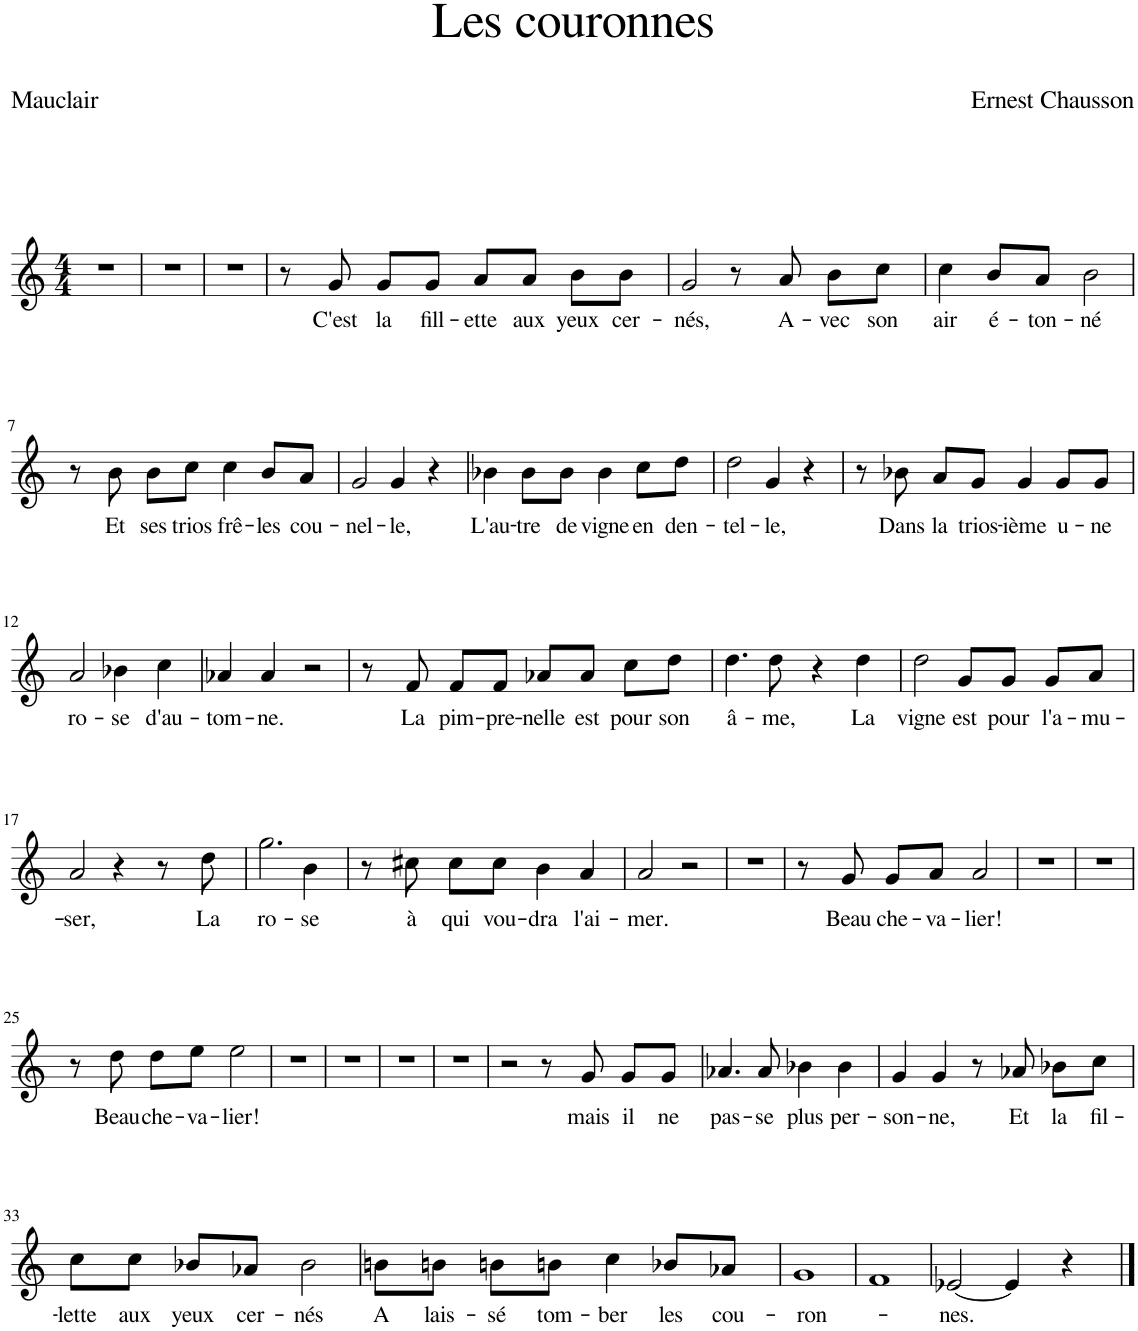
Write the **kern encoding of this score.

**kern	**text
*part1	*part1
*staff1	*staff1
*I"Piano	*
*I'Pno	*
*clefG2	*
*k[]	*
*M4/4	*
=1	=1
1r	.
=2	=2
1r	.
=3	=3
1r	.
=4	=4
8r	.
!	!LO:LY:b
8g/	C'est
!	!LO:LY:b
8g/L	la
!	!LO:LY:b
8g/J	fill-
!	!LO:LY:b
8a/L	-ette
!	!LO:LY:b
8a/J	aux
!	!LO:LY:b
8b\L	yeux
!	!LO:LY:b
8b\J	cer-
=5	=5
!	!LO:LY:b
2g/	-nés,
8r	.
!	!LO:LY:b
8a/	A-
!	!LO:LY:b
8b\L	-vec
!	!LO:LY:b
8cc\J	son
=6	=6
!	!LO:LY:b
4cc\	air
!	!LO:LY:b
8b/L	é-
!	!LO:LY:b
8a/J	-ton-
!	!LO:LY:b
2b\	-né
!!LO:LB:g=z
=7	=7
8r	.
!	!LO:LY:b
8b\	Et
!	!LO:LY:b
8b\L	ses
!	!LO:LY:b
8cc\J	trios
!	!LO:LY:b
4cc\	frê-
!	!LO:LY:b
8b/L	-les
!	!LO:LY:b
8a/J	cou-
=8	=8
!	!LO:LY:b
2g/	-nel-
!	!LO:LY:b
4g/	-le,
4r	.
=9	=9
!	!LO:LY:b
4b-X\	L'au-
!	!LO:LY:b
8b-\L	-tre
!	!LO:LY:b
8b-\J	de
!	!LO:LY:b
4b-\	vigne
!	!LO:LY:b
8cc\L	en
!	!LO:LY:b
8dd\J	den-
=10	=10
!	!LO:LY:b
2dd\	-tel-
!	!LO:LY:b
4g/	-le,
4r	.
=11	=11
8r	.
!	!LO:LY:b
8b-X\	Dans
!	!LO:LY:b
8a/L	la
!	!LO:LY:b
8g/J	trios-
!	!LO:LY:b
4g/	ième
!	!LO:LY:b
8g/L	u-
!	!LO:LY:b
8g/J	-ne
!!LO:LB:g=z
=12	=12
!	!LO:LY:b
2a/	ro-
!	!LO:LY:b
4b-X\	-se
!	!LO:LY:b
4cc\	d'au-
=13	=13
!	!LO:LY:b
4a-X/	-tom-
!	!LO:LY:b
4a-/	-ne.
2r	.
=14	=14
8r	.
!	!LO:LY:b
8f/	La
!	!LO:LY:b
8f/L	pim-
!	!LO:LY:b
8f/J	-pre-
!	!LO:LY:b
8a-X/L	-nelle
!	!LO:LY:b
8a-/J	est
!	!LO:LY:b
8cc\L	pour
!	!LO:LY:b
8dd\J	son
=15	=15
!	!LO:LY:b
4.dd\	â-
!	!LO:LY:b
8dd\	-me,
4r	.
!	!LO:LY:b
4dd\	La
=16	=16
!	!LO:LY:b
2dd\	vigne
!	!LO:LY:b
8g/L	est
!	!LO:LY:b
8g/J	pour
!	!LO:LY:b
8g/L	l'a-
!	!LO:LY:b
8a/J	-mu-
!!LO:LB:g=z
=17	=17
!	!LO:LY:b
2a/	-ser,
4r	.
8r	.
!	!LO:LY:b
8dd\	La
=18	=18
!	!LO:LY:b
2.gg\	ro-
!	!LO:LY:b
4b\	-se
=19	=19
8r	.
!	!LO:LY:b
8cc#X\	à
!	!LO:LY:b
8cc#\L	qui
!	!LO:LY:b
8cc#\J	vou-
!	!LO:LY:b
4b\	-dra
!	!LO:LY:b
4a/	l'ai-
=20	=20
!	!LO:LY:b
2a/	-mer.
2r	.
=21	=21
1r	.
=22	=22
8r	.
!	!LO:LY:b
8g/	Beau
!	!LO:LY:b
8g/L	che-
!	!LO:LY:b
8a/J	-va-
!	!LO:LY:b
2a/	-lier!
=23	=23
1r	.
=24	=24
1r	.
!!LO:LB:g=z
=25	=25
8r	.
!	!LO:LY:b
8dd\	Beau
!	!LO:LY:b
8dd\L	che-
!	!LO:LY:b
8ee\J	-va-
!	!LO:LY:b
2ee\	-lier!
=26	=26
1r	.
=27	=27
1r	.
=28	=28
1r	.
=29	=29
1r	.
=30	=30
2r	.
8r	.
!	!LO:LY:b
8g/	mais
!	!LO:LY:b
8g/L	il
!	!LO:LY:b
8g/J	ne
=31	=31
!	!LO:LY:b
4.a-X/	pas-
!	!LO:LY:b
8a-/	-se
!	!LO:LY:b
4b-X\	plus
!	!LO:LY:b
4b-\	per-
=32	=32
!	!LO:LY:b
4g/	-son-
!	!LO:LY:b
4g/	-ne,
8r	.
!	!LO:LY:b
8a-X/	Et
!	!LO:LY:b
8b-X\L	la
!	!LO:LY:b
8cc\J	fil-
!!LO:LB:g=z
=33	=33
!	!LO:LY:b
8cc\L	-lette
!	!LO:LY:b
8cc\J	aux
!	!LO:LY:b
8b-X/L	yeux
!	!LO:LY:b
8a-X/J	cer-
!	!LO:LY:b
2b-\	nés
=34	=34
!	!LO:LY:b
8bn\L	A
!	!LO:LY:b
8bn\J	lais-
!	!LO:LY:b
8bn\L	-sé
!	!LO:LY:b
8bn\J	tom-
!	!LO:LY:b
4cc\	-ber
!	!LO:LY:b
8b-X/L	les
!	!LO:LY:b
8a-X/J	cou-
=35	=35
!	!LO:LY:b
1g	-ron-
=36	=36
1f	.
=37	=37
!	!LO:LY:b
[2e-X/	-nes.
4e-/]	.
4r	.
==	==
*-	*-
